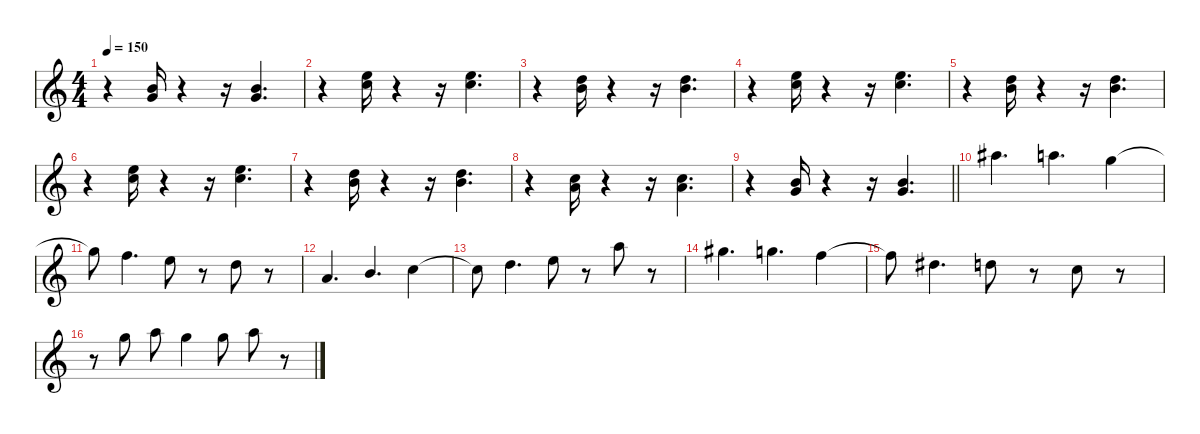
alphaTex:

\defaultSystemsLayout 4
\hideDynamics
\bracketExtendMode nobrackets
\singleTrackTrackNamePolicy hidden
\multiTrackTrackNamePolicy hidden
\firstSystemTrackNameMode fullname
\firstSystemTrackNameOrientation horizontal
\otherSystemsTrackNameOrientation horizontal
\track ("Track 3" "led.synth.") {instrument lead1square}
\staff {score}
\tuning (E4 B3 G3 D3 A2 E2)
\ts (4 4)
\tempo 150
\clef g2
\ks c
r.4{dy fff beam Down} (12.2 12.3).16{beam Up} r.4{beam Up} r.16{beam Up} (12.2 12.3).4{d beam Up} |
r.4{beam Down} (12.1 13.2).16{beam Down} r.4{beam Down} r.16{beam Down} (12.1 13.2).4{d beam Down} |
r.4{beam Down} (10.1 12.2).16{beam Down} r.4{beam Down} r.16{beam Down} (10.1 12.2).4{d beam Down} |
r.4{beam Down} (12.1 13.2).16{beam Down} r.4{beam Down} r.16{beam Down} (12.1 13.2).4{d beam Down} |
r.4{beam Down} (10.1 12.2).16{beam Down} r.4{beam Down} r.16{beam Down} (10.1 12.2).4{d beam Down} |
r.4{beam Down} (12.1 13.2).16{beam Down} r.4{beam Down} r.16{beam Down} (12.1 13.2).4{d beam Down} |
r.4{beam Down} (10.1 12.2).16{beam Down} r.4{beam Down} r.16{beam Down} (10.1 12.2).4{d beam Down} |
r.4{beam Down} (8.1 10.2).16{beam Down} r.4{beam Down} r.16{beam Down} (8.1 10.2).4{d beam Down} |
\barLineRight lightlight
r.4{beam Down} (7.1 8.2).16{beam Up} r.4{beam Up} r.16{beam Up} (7.1 8.2).4{d beam Up} |
18.1{acc #}.4{d beam Down} 17.1.4{d beam Down} 15.1.4{beam Down} |
15.1{t}.8{dy f beam Down} 18.2.4{d dy fff beam Down} 17.2.8{beam Down} r.8{beam Down} 15.2.8{beam Down} r.8{beam Down} |
14.3.4{d beam Up} 16.3.4{d beam Up} 17.3.4{beam Down} |
17.3{t}.8{dy f beam Down} 19.3.4{d dy fff beam Down} 17.2.8{beam Down} r.8{beam Down} 17.1.8{beam Down} r.8{beam Down} |
16.1{acc #}.4{d beam Down} 15.1.4{d beam Down} 13.1.4{beam Down} |
13.1{t}.8{dy f beam Down} 16.2{acc #}.4{d dy fff beam Down} 15.2.8{beam Down} r.8{beam Down} 13.2.8{beam Down} r.8{beam Down} |
r.8{beam Down} 15.1.8{dy ff beam Down} 17.1.8{dy fff beam Down} 15.1.4{beam Down} 15.1.8{beam Down} 17.1.8{beam Down} r.8{beam Down}
